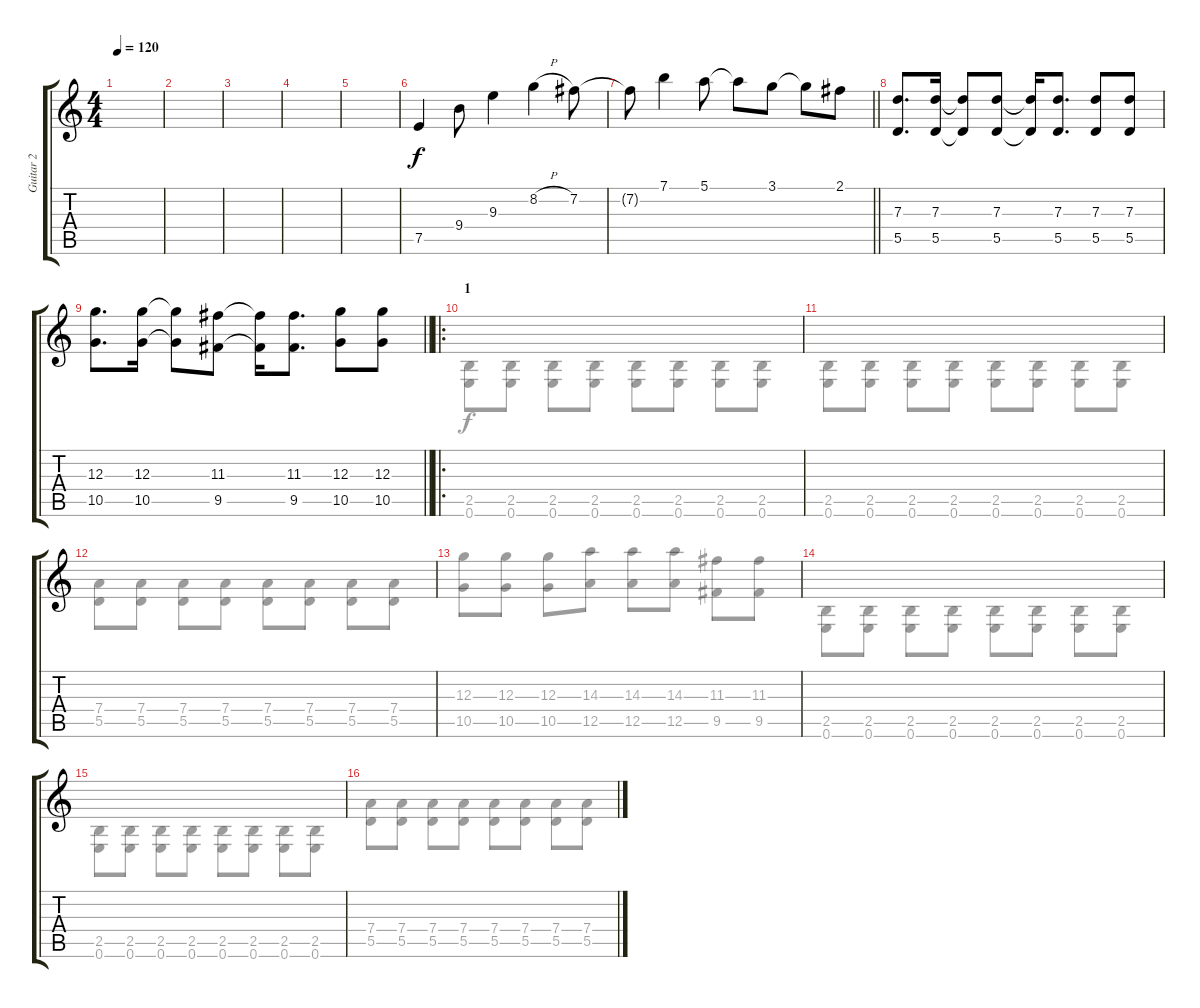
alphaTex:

\track ("Guitar 2" "Guitar 2") {instrument overdrivenguitar}
\staff {score tabs}
\tuning (E4 B3 G3 D3 A2 E2) {hide}
\voice
\ts (4 4)
\tempo 120
\clef g2
\ks c
|
|
|
|
|
7.5.4 9.4.8 9.3.4 8.2{h}.4 7.2.8 |
\barLineRight lightlight
7.2{t}.8 7.1.4 5.1.8 5.1{t}.8 3.1.8 3.1{t}.8 2.1.8 |
(7.3 5.5).8{d} (7.3 5.5).16 (7.3{t} 5.5{t}).8 (7.3 5.5).8 (7.3{t} 5.5{t}).16 (7.3 5.5).8{d} (7.3 5.5).8 (7.3 5.5).8 |
\barLineRight lightlight
(12.3 10.5).8{d} (12.3 10.5).16 (12.3{t} 10.5{t}).8 (11.3 9.5).8 (11.3{t} 9.5{t}).16 (11.3 9.5).8{d} (12.3 10.5).8 (12.3 10.5).8 |
\ro
\section ("" "1")
|
|
|
|
|
|
\voice
\clef g2
\ottava regular
\simile none
\ks c
|
|
|
|
|
|
\barLineRight lightlight
|
|
\barLineRight lightlight
|
(2.5 0.6).8 (2.5 0.6).8 (2.5 0.6).8 (2.5 0.6).8 (2.5 0.6).8 (2.5 0.6).8 (2.5 0.6).8 (2.5 0.6).8 |
(2.5 0.6).8 (2.5 0.6).8 (2.5 0.6).8 (2.5 0.6).8 (2.5 0.6).8 (2.5 0.6).8 (2.5 0.6).8 (2.5 0.6).8 |
(7.4 5.5).8 (7.4 5.5).8 (7.4 5.5).8 (7.4 5.5).8 (7.4 5.5).8 (7.4 5.5).8 (7.4 5.5).8 (7.4 5.5).8 |
(12.3 10.5).8 (12.3 10.5).8 (12.3 10.5).8 (14.3 12.5).8 (14.3 12.5).8 (14.3 12.5).8 (11.3 9.5).8 (11.3 9.5).8 |
(2.5 0.6).8 (2.5 0.6).8 (2.5 0.6).8 (2.5 0.6).8 (2.5 0.6).8 (2.5 0.6).8 (2.5 0.6).8 (2.5 0.6).8 |
(2.5 0.6).8 (2.5 0.6).8 (2.5 0.6).8 (2.5 0.6).8 (2.5 0.6).8 (2.5 0.6).8 (2.5 0.6).8 (2.5 0.6).8 |
(7.4 5.5).8 (7.4 5.5).8 (7.4 5.5).8 (7.4 5.5).8 (7.4 5.5).8 (7.4 5.5).8 (7.4 5.5).8 (7.4 5.5).8
